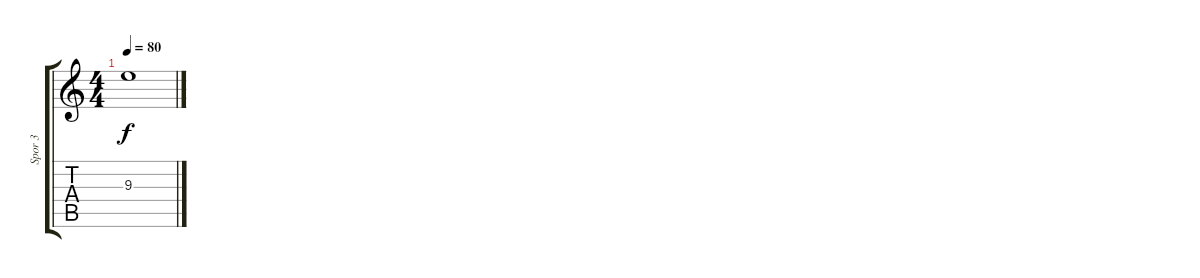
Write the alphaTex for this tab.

\track ("Spor 3" "Spor 3") {instrument acousticguitarsteel}
\staff {score tabs}
\tuning (E4 B3 G3 D3 A2 E2) {hide}
\ts (4 4)
\tempo 80
\clef g2
\ks c
9.3{t}.1{dy f}
